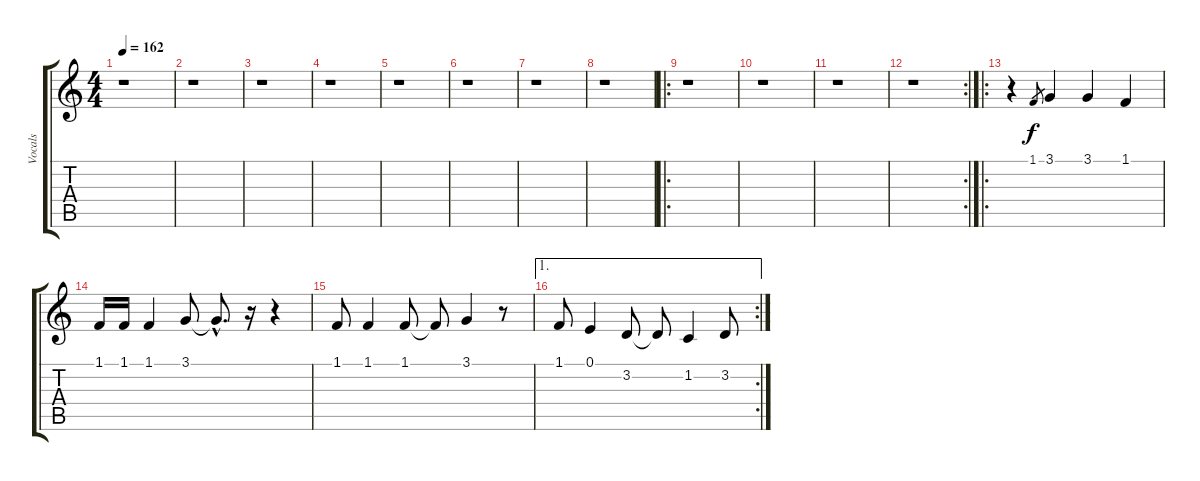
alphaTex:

\track ("Vocals" "Vocals") {instrument trumpet}
\staff {score tabs}
\tuning (E4 B3 G3 D3 A2 E2) {hide}
\ts (4 4)
\tempo 162
\clef g2
\ks c
r.1{dy f instrument trumpet} |
r.1 |
r.1 |
r.1 |
r.1 |
r.1 |
r.1 |
r.1 |
\ro
r.1 |
r.1 |
r.1 |
\rc 2
r.1 |
\ro
r.4 1.1.8{gr} 3.1.4 3.1.4 1.1.4 |
1.1.16 1.1.16 1.1.4 3.1.8 3.1{hac t}.8{d} r.16 r.4 |
1.1.8 1.1.4 1.1.8 1.1{t}.8 3.1.4 r.8 |
\ae 1
\rc 2
1.1.8 0.1.4 3.2.8 3.2{t}.8 1.2.4 3.2.8
